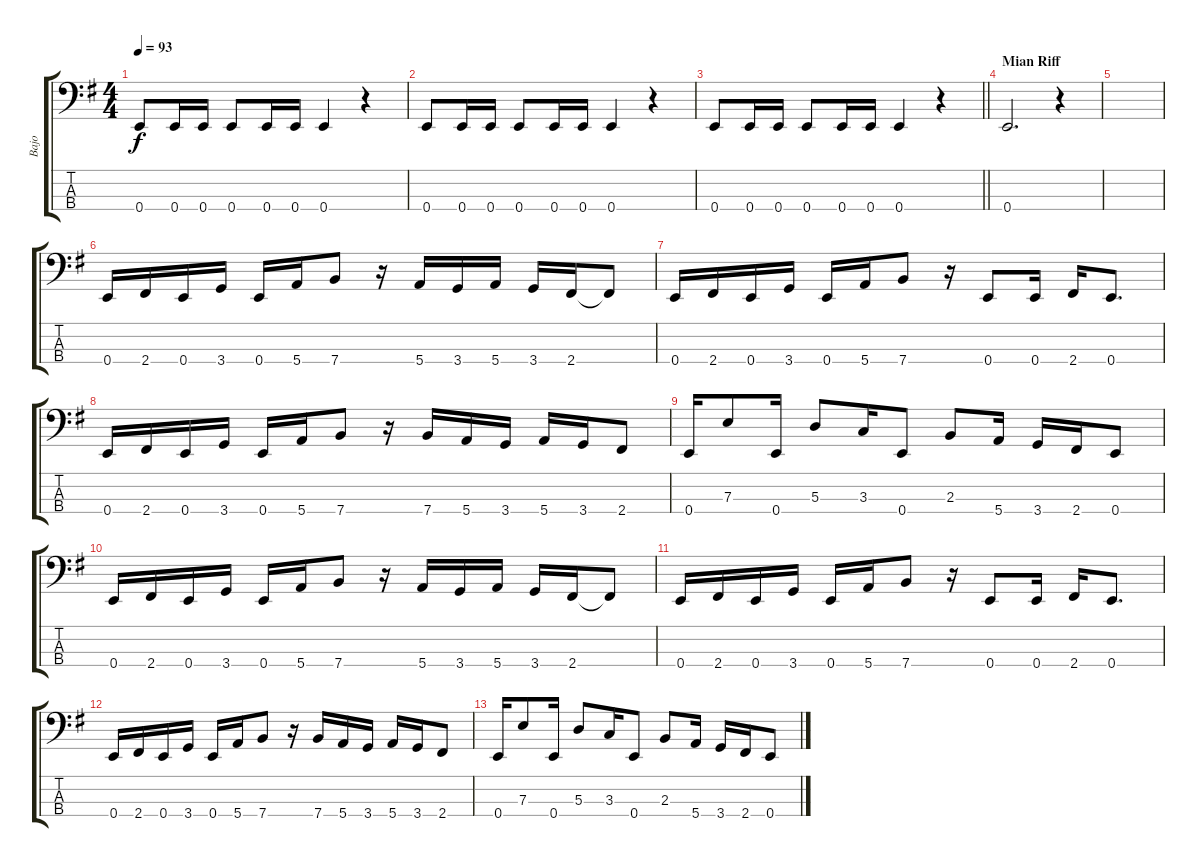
\track ("Bajo" "Bajo") {instrument electricbasspick}
\staff {score tabs}
\tuning (G2 D2 A1 E1) {hide}
\ts (4 4)
\tempo 93
\clef f4
\ks eminor
0.4.8{dy f} 0.4.16 0.4.16 0.4.8 0.4.16 0.4.16 0.4.4 r.4 |
0.4.8 0.4.16 0.4.16 0.4.8 0.4.16 0.4.16 0.4.4 r.4 |
\barLineRight lightlight
0.4.8 0.4.16 0.4.16 0.4.8 0.4.16 0.4.16 0.4.4 r.4 |
\section ("" "Mian Riff")
0.4.2{d} r.4 |
|
0.4.16 2.4.16 0.4.16 3.4.16 0.4.16 5.4.16 7.4.8 r.16 5.4.16 3.4.16 5.4.16 3.4.16 2.4.16 2.4{t}.8 |
0.4.16 2.4.16 0.4.16 3.4.16 0.4.16 5.4.16 7.4.8 r.16 0.4.8 0.4.16 2.4.16 0.4.8{d} |
0.4.16 2.4.16 0.4.16 3.4.16 0.4.16 5.4.16 7.4.8 r.16 7.4.16 5.4.16 3.4.16 5.4.16 3.4.16 2.4.8 |
0.4.16 7.3.8 0.4.16 5.3.8 3.3.16 0.4.8 2.3.8 5.4.16 3.4.16 2.4.16 0.4.8 |
0.4.16 2.4.16 0.4.16 3.4.16 0.4.16 5.4.16 7.4.8 r.16 5.4.16 3.4.16 5.4.16 3.4.16 2.4.16 2.4{t}.8 |
0.4.16 2.4.16 0.4.16 3.4.16 0.4.16 5.4.16 7.4.8 r.16 0.4.8 0.4.16 2.4.16 0.4.8{d} |
0.4.16 2.4.16 0.4.16 3.4.16 0.4.16 5.4.16 7.4.8 r.16 7.4.16 5.4.16 3.4.16 5.4.16 3.4.16 2.4.8 |
0.4.16 7.3.8 0.4.16 5.3.8 3.3.16 0.4.8 2.3.8 5.4.16 3.4.16 2.4.16 0.4.8
